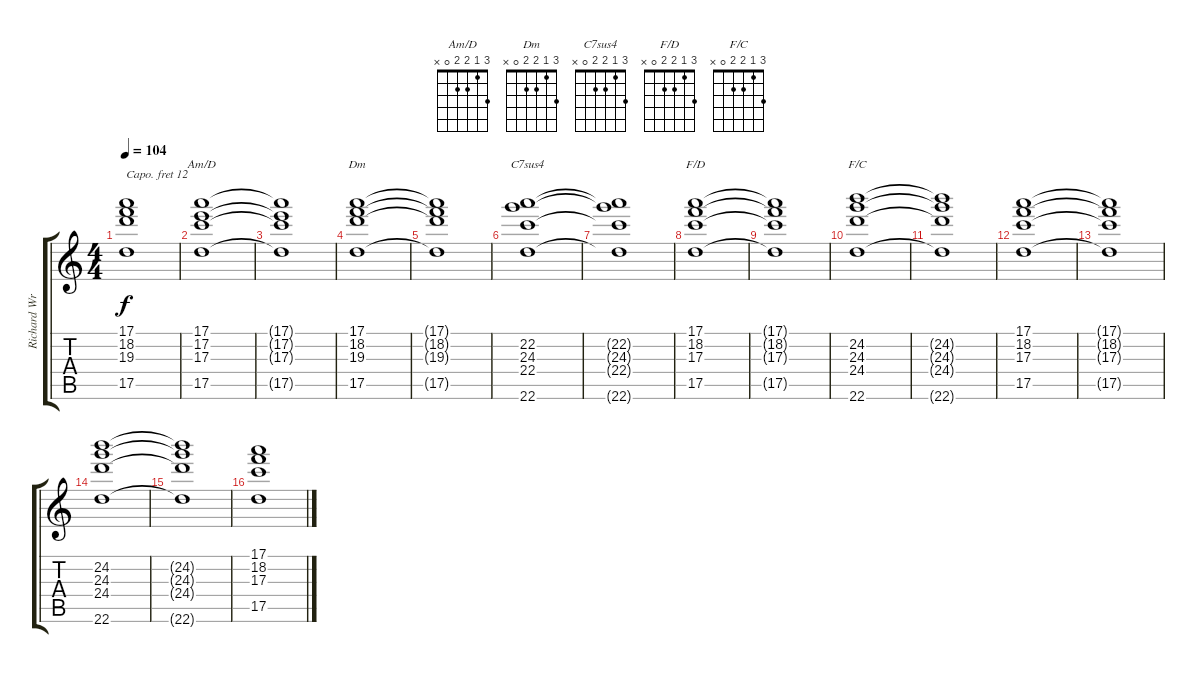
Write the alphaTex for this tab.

\track ("Richard Wright | Hammond C-3 | Organ" "Richard Wr") {instrument rockorgan}
\staff {score tabs}
\capo 12
\tuning (E4 B3 G3 D3 A2 E2) {hide}
\chord ("Am/D" 3 1 2 2 0 x)
\chord ("Dm" 3 1 2 2 0 x)
\chord ("C7sus4" 3 1 2 2 0 x)
\chord ("F/D" 3 1 2 2 0 x)
\chord ("F/C" 3 1 2 2 0 x)
\ts (4 4)
\tempo 104
\clef g2
\ks c
(17.1{t} 18.2{t} 19.3{t} 17.5{t}).1{dy f} |
(17.1 17.2 17.3 17.5).1{ch "Am/D"} |
(17.1{t} 17.2{t} 17.3{t} 17.5{t}).1 |
(17.1 18.2 19.3 17.5).1{ch "Dm"} |
(17.1{t} 18.2{t} 19.3{t} 17.5{t}).1 |
(22.2 24.3 22.4 22.6).1{ch "C7sus4"} |
(22.2{t} 24.3{t} 22.4{t} 22.6{t}).1 |
(17.1 18.2 17.3 17.5).1{ch "F/D"} |
(17.1{t} 18.2{t} 17.3{t} 17.5{t}).1 |
(24.2 24.3 24.4 22.6).1{ch "F/C"} |
(24.2{t} 24.3{t} 24.4{t} 22.6{t}).1 |
(17.1 18.2 17.3 17.5).1 |
(17.1{t} 18.2{t} 17.3{t} 17.5{t}).1 |
(24.2 24.3 24.4 22.6).1 |
(24.2{t} 24.3{t} 24.4{t} 22.6{t}).1 |
(17.1 18.2 17.3 17.5).1
